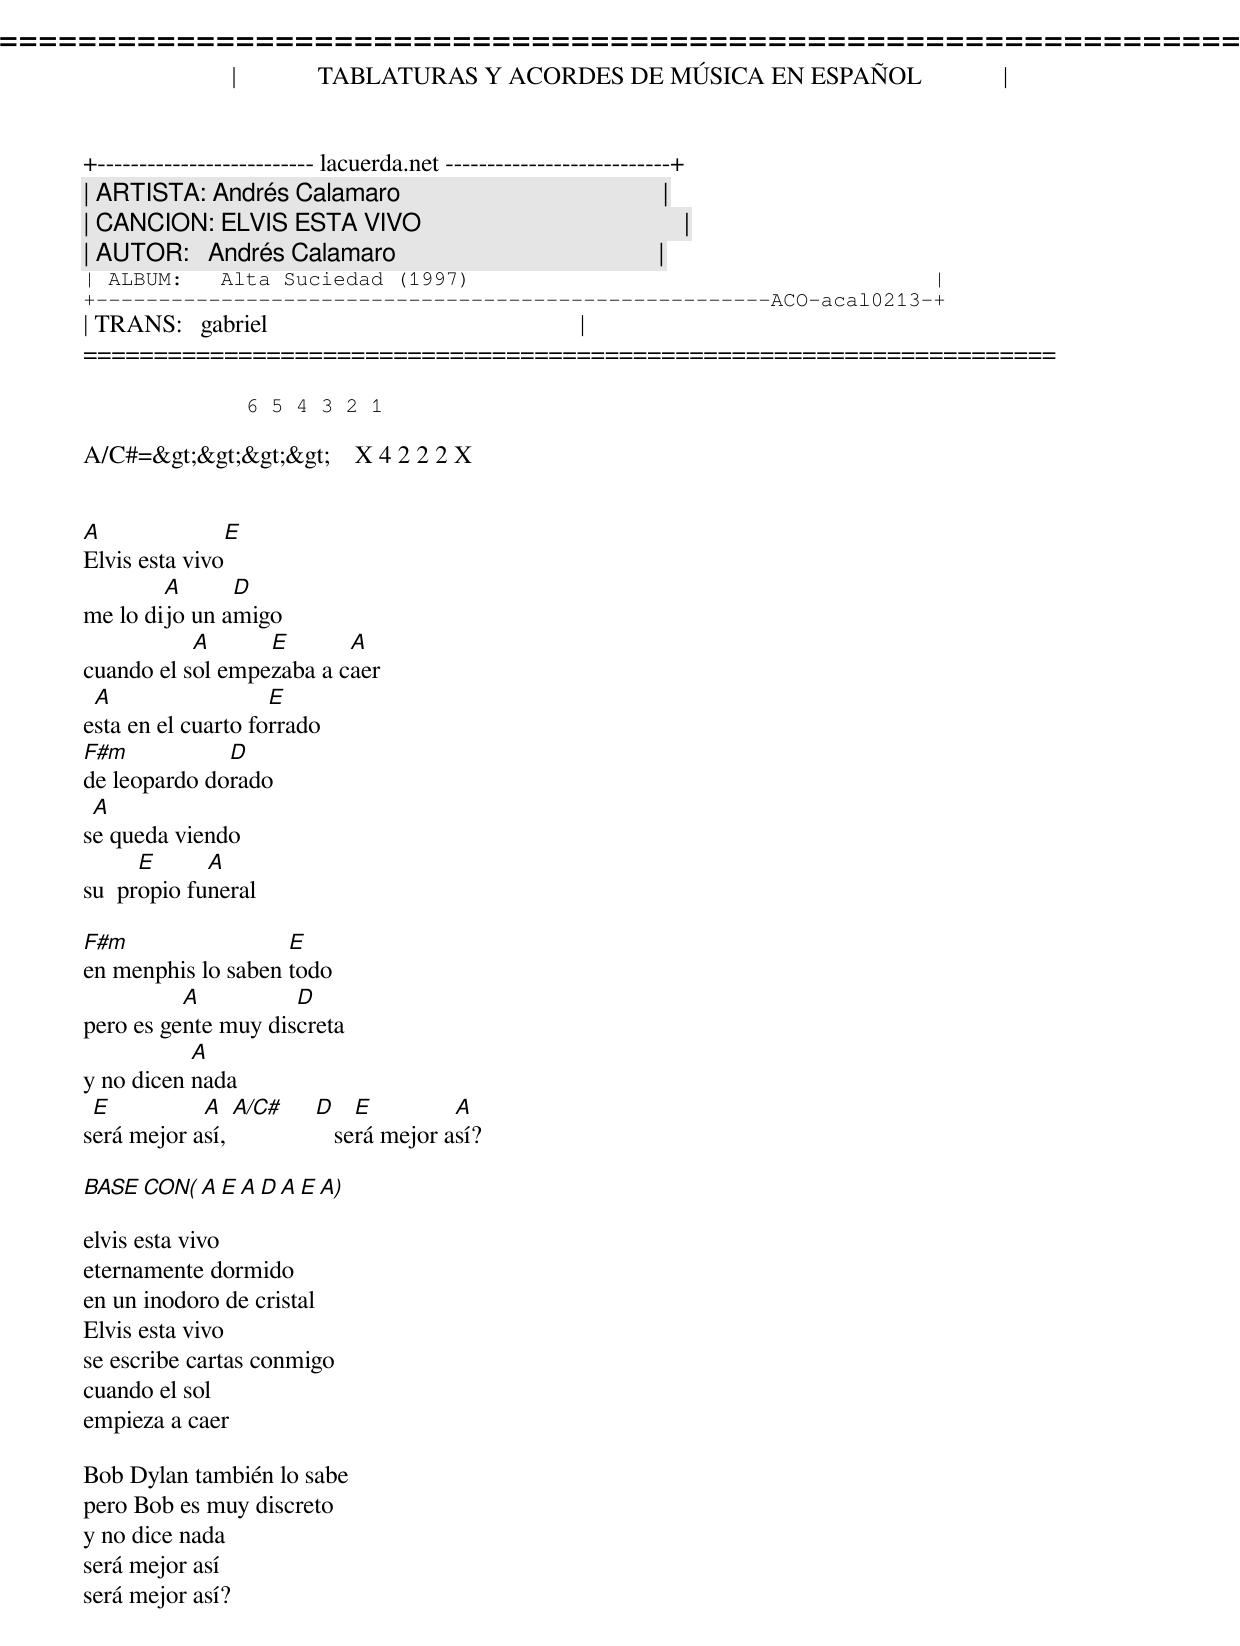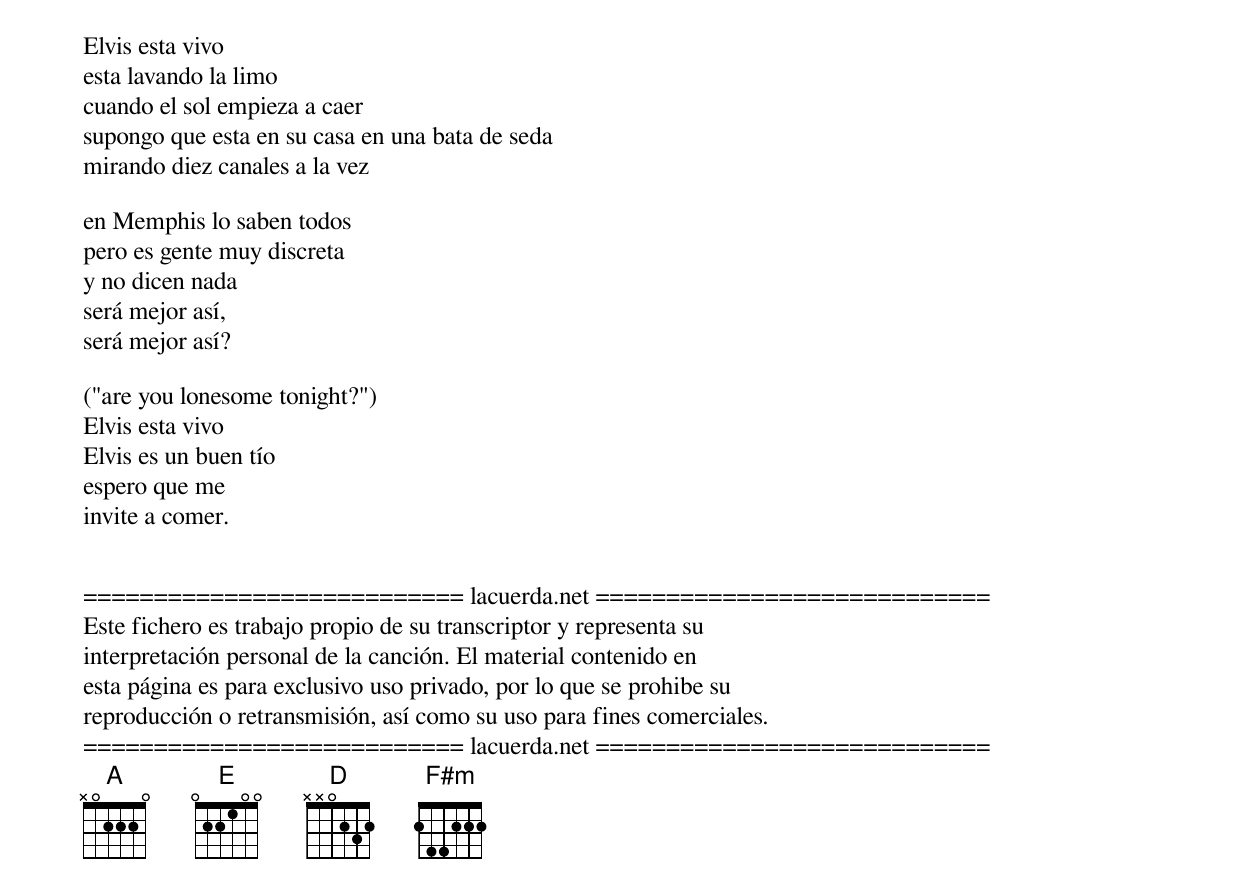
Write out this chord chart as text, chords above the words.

=====================================================================
|             TABLATURAS Y ACORDES DE MÚSICA EN ESPAÑOL             |
+-------------------------- lacuerda.net ---------------------------+
| ARTISTA: Andrés Calamaro                                          |
| CANCION: ELVIS ESTA VIVO                                          |
| AUTOR:   Andrés Calamaro                                          |
| ALBUM:   Alta Suciedad (1997)                                     |
+------------------------------------------------------ACO-acal0213-+
| TRANS:   gabriel                                                  |
=====================================================================

             6 5 4 3 2 1

A/C#=&gt;&gt;&gt;&gt;    X 4 2 2 2 X


A               E
Elvis esta vivo
        A      D
me lo dijo un amigo
           A      E       A
cuando el sol empezaba a caer
 A                  E
esta en el cuarto forrado
F#m           D
de leopardo dorado
 A
se queda viendo
      E      A
su  propio funeral

F#m                 E
en menphis lo saben todo
          A          D
pero es gente muy discreta
           A
y no dicen nada
 E          A   A/C# D    E         A
será mejor así,         será mejor así?

BASE CON( A E A D A E A)

elvis esta vivo
eternamente dormido
en un inodoro de cristal
Elvis esta vivo
se escribe cartas conmigo
cuando el sol
empieza a caer

Bob Dylan también lo sabe
pero Bob es muy discreto
y no dice nada
será mejor así
será mejor así?

Elvis esta vivo
esta lavando la limo
cuando el sol empieza a caer
supongo que esta en su casa en una bata de seda
mirando diez canales a la vez

en Memphis lo saben todos
pero es gente muy discreta
y no dicen nada
será mejor así,
será mejor así?

("are you lonesome tonight?")
Elvis esta vivo
Elvis es un buen tío
espero que me
invite a comer.


=========================== lacuerda.net ============================
Este fichero es trabajo propio de su transcriptor y representa su
interpretación personal de la canción. El material contenido en
esta página es para exclusivo uso privado, por lo que se prohibe su
reproducción o retransmisión, así como su uso para fines comerciales.
=========================== lacuerda.net ============================
